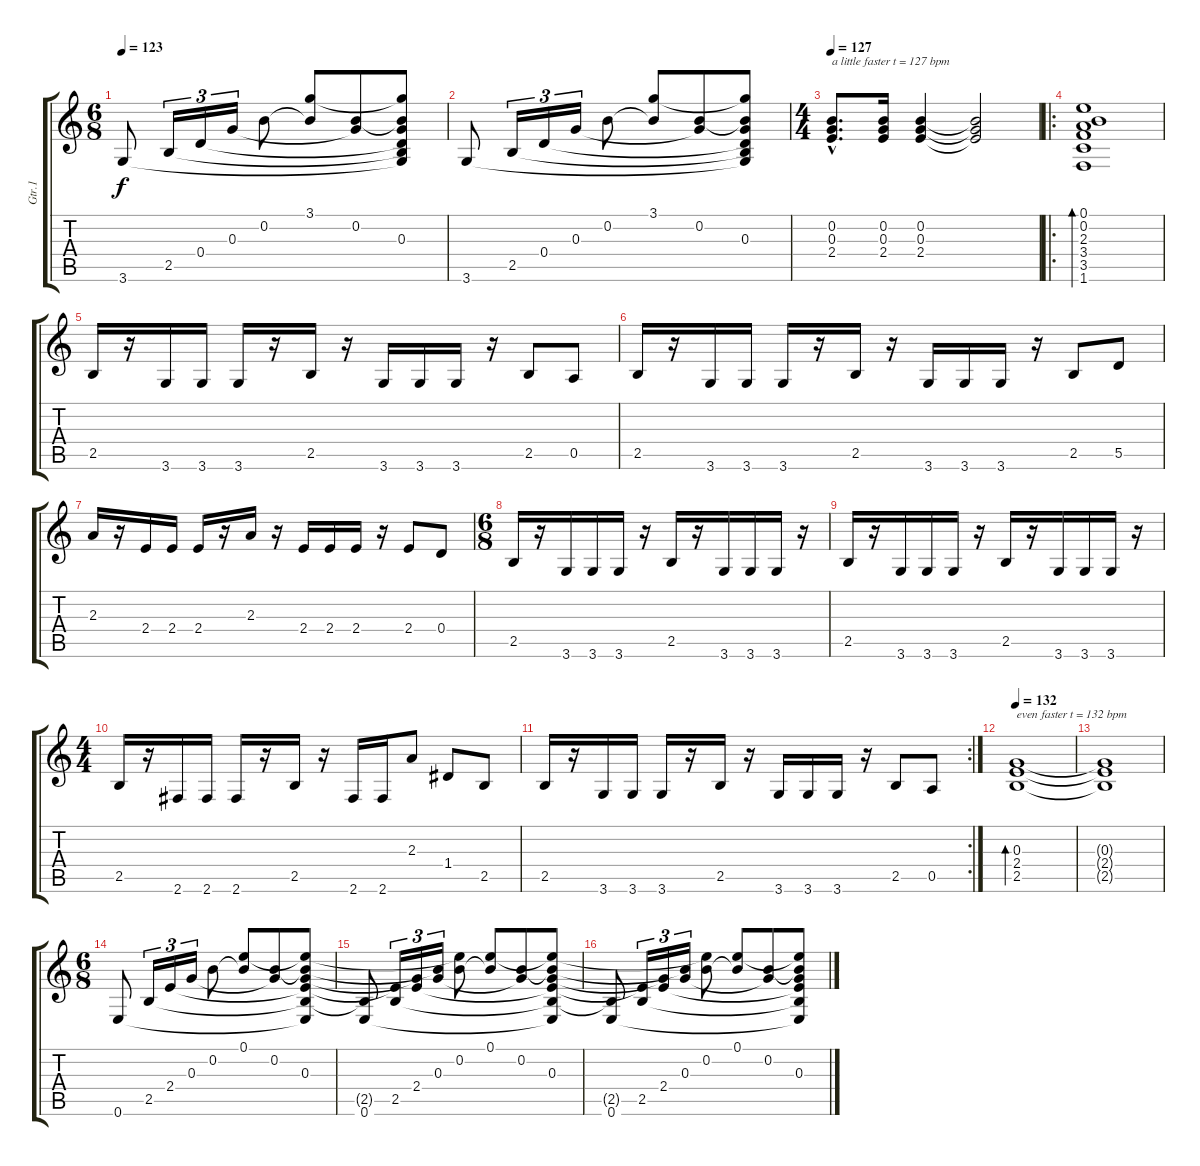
\track ("Gtr.1" "Gtr.1") {instrument acousticguitarnylon}
\staff {score tabs}
\tuning (E4 B3 G3 D3 A2 E2) {hide}
\ts (6 8)
\tempo 123
\clef g2
\ks c
3.6.8{dy f} 2.5.16{tu (3 2)} 0.4.16{tu (3 2)} 0.3.16{tu (3 2)} 0.2.8 (3.1 0.2{t}).8 (0.2 0.3{t}).8 (3.1{t} 0.2{t} 0.3 0.4{t} 2.5{t} 3.6{t}).8 |
3.6.8 2.5.16{tu (3 2)} 0.4.16{tu (3 2)} 0.3.16{tu (3 2)} 0.2.8 (3.1 0.2{t}).8 (0.2 0.3{t}).8 (3.1{t} 0.2{t} 0.3 0.4{t} 2.5{t} 3.6{t}).8 |
\ts (4 4)
\tempo 127
(0.2{hac} 0.3{hac} 2.4{hac}).8{d txt "a little faster t = 127 bpm"} (0.2 0.3 2.4).16 (0.2 0.3 2.4).4 (0.2{t} 0.3{t} 2.4{t}).2 |
\ro
(0.1 0.2 2.3 3.4 3.5 1.6).1{bd 60} |
2.5.16 r.16 3.6.16 3.6.16 3.6.16 r.16 2.5.16 r.16 3.6.16 3.6.16 3.6.16 r.16 2.5.8 0.5.8 |
2.5.16 r.16 3.6.16 3.6.16 3.6.16 r.16 2.5.16 r.16 3.6.16 3.6.16 3.6.16 r.16 2.5.8 5.5.8 |
2.3.16 r.16 2.4.16 2.4.16 2.4.16 r.16 2.3.16 r.16 2.4.16 2.4.16 2.4.16 r.16 2.4.8 0.4.8 |
\ts (6 8)
2.5.16 r.16 3.6.16 3.6.16 3.6.16 r.16 2.5.16 r.16 3.6.16 3.6.16 3.6.16 r.16 |
2.5.16 r.16 3.6.16 3.6.16 3.6.16 r.16 2.5.16 r.16 3.6.16 3.6.16 3.6.16 r.16 |
\ts (4 4)
2.5.16 r.16 2.6.16 2.6.16 2.6.16 r.16 2.5.16 r.16 2.6.16 2.6.16 2.3.8 1.4.8 2.5.8 |
\rc 2
2.5.16 r.16 3.6.16 3.6.16 3.6.16 r.16 2.5.16 r.16 3.6.16 3.6.16 3.6.16 r.16 2.5.8 0.5.8 |
\tempo 132
(0.3 2.4 2.5).1{bd 60 txt "even faster t = 132 bpm"} |
(0.3{t} 2.4{t} 2.5{t}).1 |
\ts (6 8)
0.6.8 2.5.16{tu (3 2)} 2.4.16{tu (3 2)} 0.3.16{tu (3 2)} 0.2.8 (0.1 0.2{t}).8 (0.2 0.3{t}).8 (0.1{t} 0.2{t} 0.3 2.4{t} 2.5{t} 0.6{t}).8 |
(2.5{t} 0.6).8 (2.4{t} 2.5).16{tu (3 2)} (0.3{t} 2.4).16{tu (3 2)} (0.2{t} 0.3).16{tu (3 2)} (0.1{t} 0.2).8 (0.1 0.2{t}).8 (0.2 0.3{t}).8 (0.1{t} 0.2{t} 0.3 2.4{t} 2.5{t} 0.6{t}).8 |
(2.5{t} 0.6).8 (2.4{t} 2.5).16{tu (3 2)} (0.3{t} 2.4).16{tu (3 2)} (0.2{t} 0.3).16{tu (3 2)} (0.1{t} 0.2).8 (0.1 0.2{t}).8 (0.2 0.3{t}).8 (0.1{t} 0.2{t} 0.3 2.4{t} 2.5{t} 0.6{t}).8
